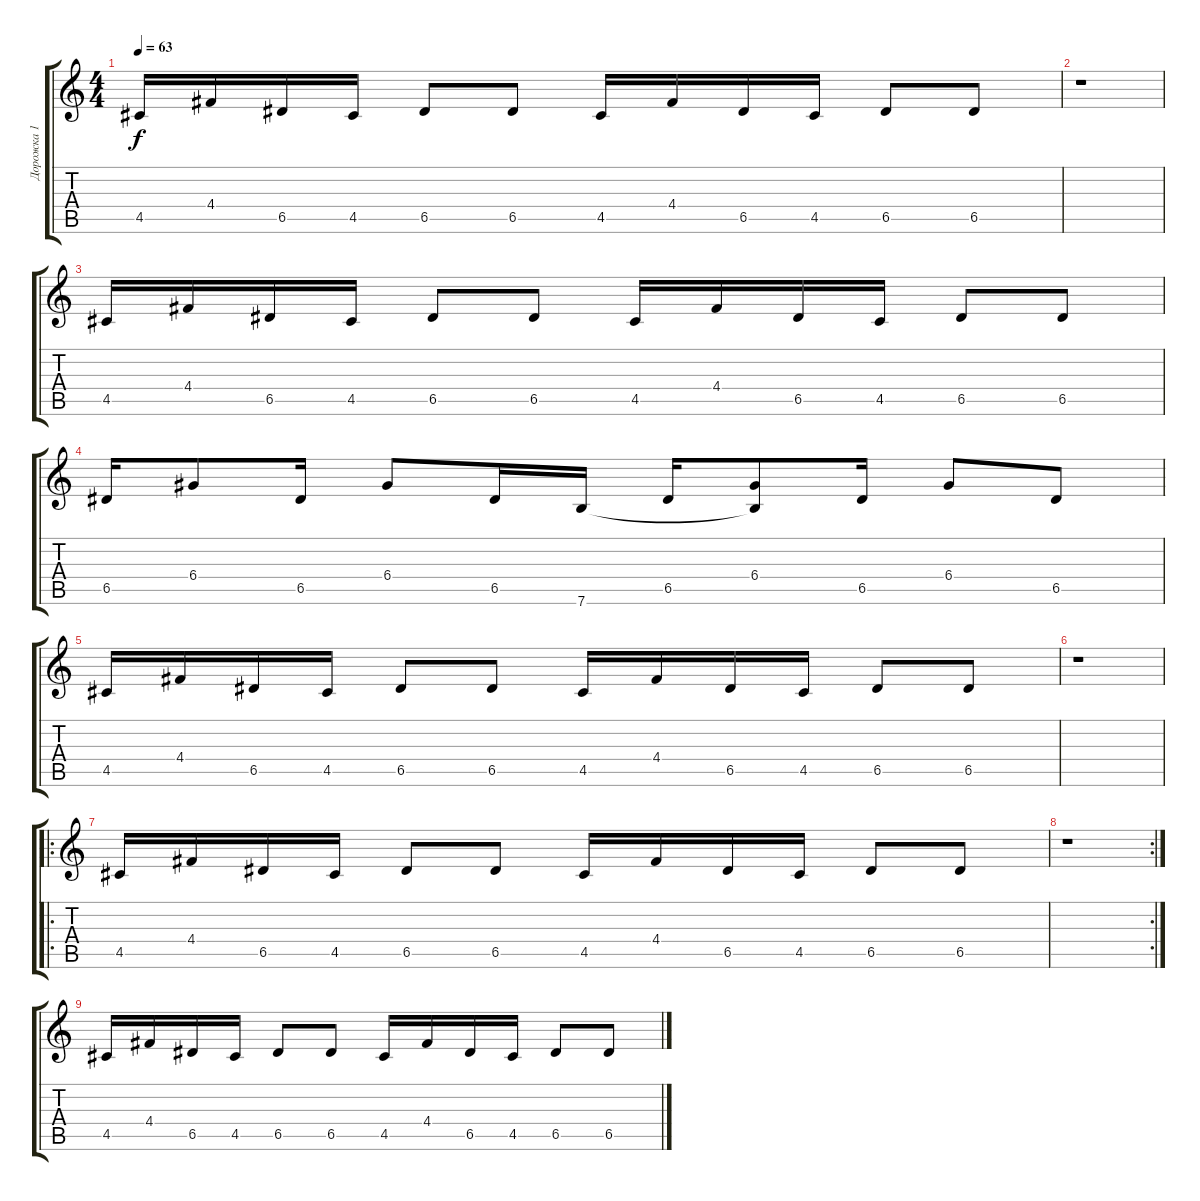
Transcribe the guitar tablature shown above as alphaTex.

\track ("Дорожка 1" "Дорожка 1") {instrument acousticguitarsteel}
\staff {score tabs}
\tuning (E4 B3 G3 D3 A2 E2) {hide}
\ts (4 4)
\tempo 63
\clef g2
\ks c
4.5.16{dy f} 4.4.16 6.5.16 4.5.16 6.5.8 6.5.8 4.5.16 4.4.16 6.5.16 4.5.16 6.5.8 6.5.8 |
r.1 |
4.5.16 4.4.16 6.5.16 4.5.16 6.5.8 6.5.8 4.5.16 4.4.16 6.5.16 4.5.16 6.5.8 6.5.8 |
6.5.16 6.4.8 6.5.16 6.4.8 6.5.16 7.6.16 6.5.16 (6.4 7.6{t}).8 6.5.16 6.4.8 6.5.8 |
4.5.16 4.4.16 6.5.16 4.5.16 6.5.8 6.5.8 4.5.16 4.4.16 6.5.16 4.5.16 6.5.8 6.5.8 |
r.1 |
\ro
4.5.16 4.4.16 6.5.16 4.5.16 6.5.8 6.5.8 4.5.16 4.4.16 6.5.16 4.5.16 6.5.8 6.5.8 |
\rc 2
r.1 |
4.5.16 4.4.16 6.5.16 4.5.16 6.5.8 6.5.8 4.5.16 4.4.16 6.5.16 4.5.16 6.5.8 6.5.8
